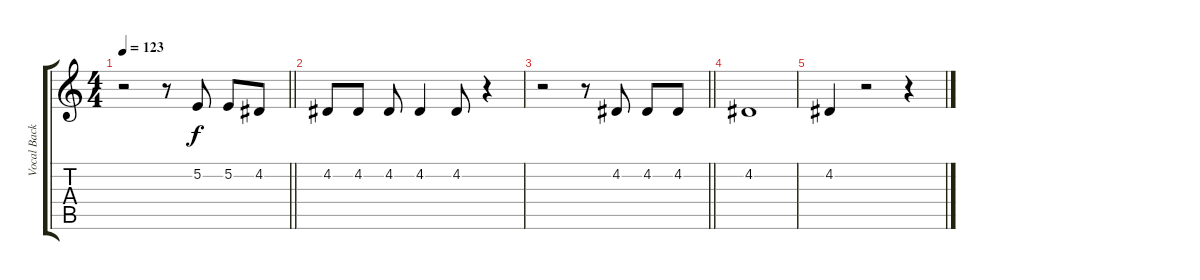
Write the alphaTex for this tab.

\track ("Vocal Backup" "Vocal Back") {instrument altosax}
\staff {score tabs}
\tuning (E4 B3 G3 D3 A2 E2) {hide}
\ts (4 4)
\tempo 123
\clef g2
\barLineRight lightlight
\ks c
r.2{dy f} r.8 5.2.8 5.2.8 4.2.8 |
4.2.8 4.2.8 4.2.8 4.2.4 4.2.8 r.4 |
\barLineRight lightlight
r.2 r.8 4.2.8 4.2.8 4.2.8 |
4.2.1 |
4.2.4 r.2 r.4
